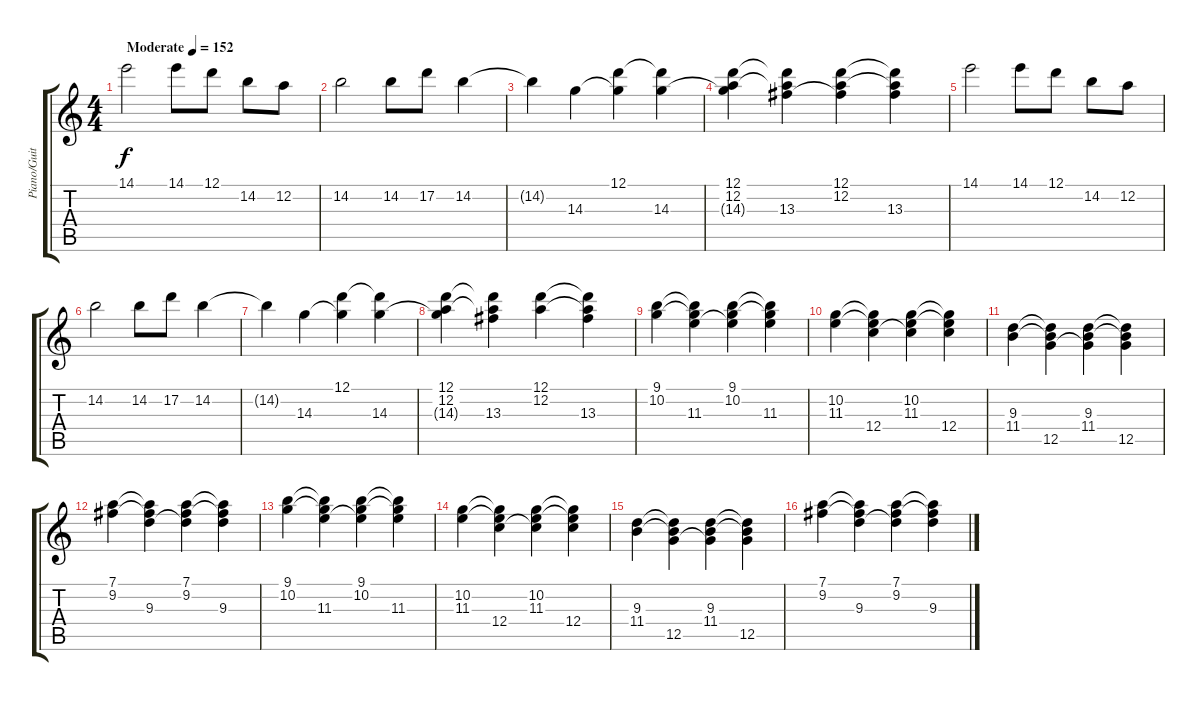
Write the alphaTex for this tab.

\track ("Piano/Guitar 3" "Piano/Guit") {instrument distortionguitar}
\staff {score tabs}
\tuning (D4 A3 F3 C3 G2 C2) {hide}
\ts (4 4)
\tempo (152 "Moderate")
\clef g2
\ks c
14.1.2{dy f instrument acousticgrandpiano} 14.1.8 12.1.8 14.2.8 12.2.8 |
14.2.2 14.2.8 17.2.8 14.2.4 |
14.2{t}.4 14.3.4 (12.1 14.3{t}).4 (12.1{t} 14.3).4 |
(12.1 12.2 14.3{t}).4 (12.1{t} 12.2{t} 13.3).4 (12.1 12.2 13.3{t}).4 (12.1{t} 12.2{t} 13.3).4 |
14.1.2 14.1.8 12.1.8 14.2.8 12.2.8 |
14.2.2 14.2.8 17.2.8 14.2.4 |
14.2{t}.4 14.3.4 (12.1 14.3{t}).4 (12.1{t} 14.3).4 |
(12.1 12.2 14.3{t}).4 (12.1{t} 12.2{t} 13.3).4 (12.1 12.2).4 (12.1{t} 12.2{t} 13.3).4 |
(9.1 10.2).4 (9.1{t} 10.2{t} 11.3).4 (9.1 10.2 11.3{t}).4 (9.1{t} 10.2{t} 11.3).4 |
(10.2 11.3).4 (10.2{t} 11.3{t} 12.4).4 (10.2 11.3 12.4{t}).4 (10.2{t} 11.3{t} 12.4).4 |
(9.3 11.4).4 (9.3{t} 11.4{t} 12.5).4 (9.3 11.4 12.5{t}).4 (9.3{t} 11.4{t} 12.5).4 |
(7.1 9.2).4 (7.1{t} 9.2{t} 9.3).4 (7.1 9.2 9.3{t}).4 (7.1{t} 9.2{t} 9.3).4 |
(9.1 10.2).4 (9.1{t} 10.2{t} 11.3).4 (9.1 10.2 11.3{t}).4 (9.1{t} 10.2{t} 11.3).4 |
(10.2 11.3).4 (10.2{t} 11.3{t} 12.4).4 (10.2 11.3 12.4{t}).4 (10.2{t} 11.3{t} 12.4).4 |
(9.3 11.4).4 (9.3{t} 11.4{t} 12.5).4 (9.3 11.4 12.5{t}).4 (9.3{t} 11.4{t} 12.5).4 |
(7.1 9.2).4 (7.1{t} 9.2{t} 9.3).4 (7.1 9.2 9.3{t}).4 (7.1{t} 9.2{t} 9.3).4
